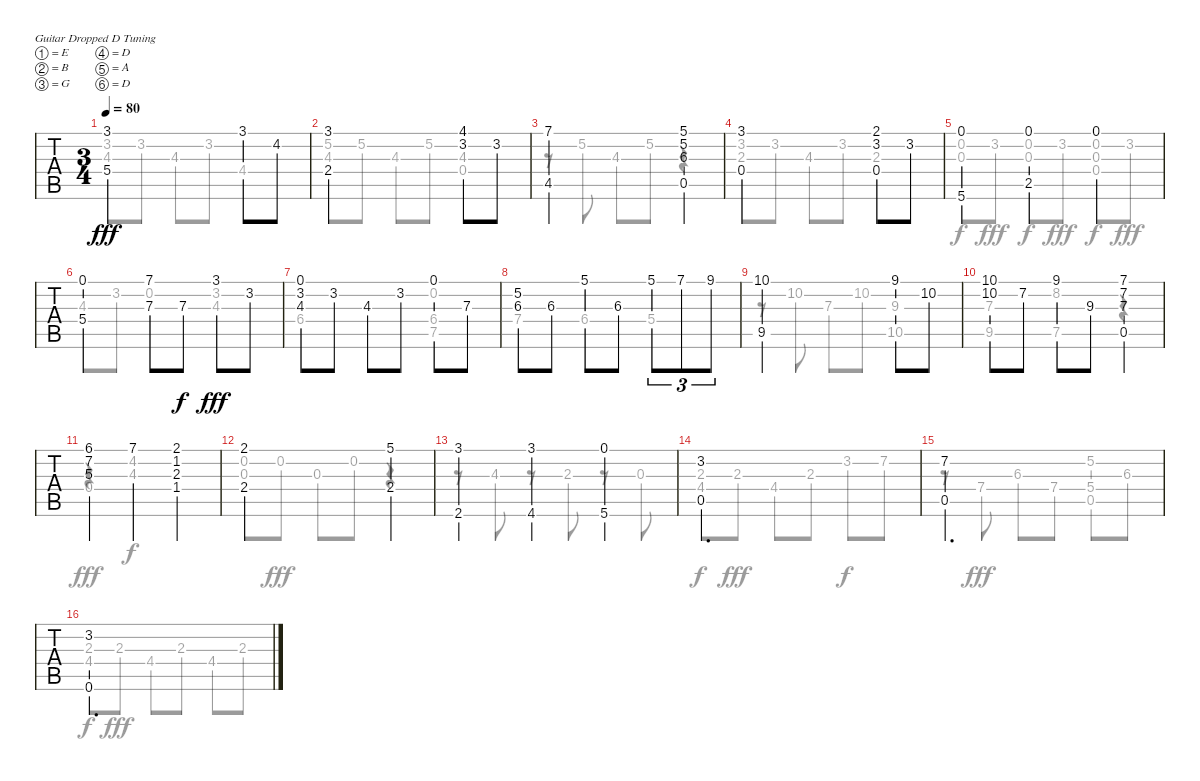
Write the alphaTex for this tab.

\bracketExtendMode groupsimilarinstruments
\singleTrackTrackNamePolicy hidden
\multiTrackTrackNamePolicy hidden
\firstSystemTrackNameOrientation horizontal
\otherSystemsTrackNameOrientation horizontal
\track ("G1 Untitled" "G1 Untitle") {instrument acousticguitarnylon}
\staff {tabs}
\tuning (E4 B3 G3 D3 A2 D2)
\voice
\ts (3 4)
\tempo 80
\clef g2
\ks d
(3.1 5.4).2{dy fff} 3.1.8 4.2.8 |
(3.1 2.4).2 (4.1 3.2).8 3.2.8 |
(7.1 4.5).2 (5.1 5.2 6.3 0.5).4 |
(3.1 0.4).2 (2.1 3.2 0.4).8 3.2.8 |
(0.1 5.6).4 (0.1 2.5).4 0.1.4 |
(0.1 5.4).4 (7.1 7.3).8 7.3.8{dy f} 3.1.8{dy fff} 3.2.8 |
(0.1 3.2 4.3).8 3.2.8 4.3.8 3.2.8 0.1.8 7.3.8 |
(5.2 6.3).8 6.3.8 5.1.8 6.3.8 5.1.8{tu (3 2)} 7.1.8{tu (3 2)} 9.1.8{tu (3 2)} |
(10.1 9.5).2 9.1.8 10.2.8 |
(10.1 10.2).8 7.2.8 9.1.8 9.3.8 (7.1 7.2 7.3 0.5).4 |
(6.1 7.2 5.3).4 7.1.4 (2.1 1.2 2.3 1.4).4 |
(2.1 2.4).2 (5.1 2.4).4 |
(3.1 2.6).4 (3.1 4.6).4 (0.1 5.6).4 |
(3.2 0.5).2{d} |
(7.2 0.5).2{d} |
(3.2 0.6).2{d}
\voice
\clef g2
\ottava regular
\simile none
\ks d
(3.2 4.3).8{dy fff} 3.2.8 4.3.8 3.2.8 4.4.4 |
(5.2 4.3).8 5.2.8 4.3.8 5.2.8 (4.3 0.4).4 |
r.8 5.2.8 4.3.8 5.2.8 r.4 |
(3.2 2.3).8 3.2.8 4.3.8 3.2.8 2.3.4 |
(0.2 0.3).8{dy f} 3.2.8{dy fff} (0.2 0.3).8{dy f} 3.2.8{dy fff} (0.2 0.3 0.4).8{dy f} 3.2.8{dy fff} |
4.3.8 3.2.8 0.2.4 (3.2 4.3).4 |
6.4.2 (0.2 6.4 7.5).4 |
7.4.4 6.4.4 5.4.4 |
r.8 10.2.8 7.3.8 10.2.8 (9.3 10.5).4 |
(7.3 9.5).4 (8.2 7.5).4 r.4 |
r.4 (4.2 4.3).4{dy f} |
(0.2 0.3).8 0.2.8{dy fff} 0.3.8 0.2.8 r.4 |
r.8 4.3.8 r.8 2.3.8 r.8 0.3.8 |
(2.3 4.4).8{dy f} 2.3.8{dy fff} 4.4.8 2.3.8 3.2.8{dy f} 7.2.8 |
r.8 7.4.8{dy fff} 6.3.8 7.4.8 (5.2 5.4 0.5).8 6.3.8 |
(2.3 4.4).8{dy f} 2.3.8{dy fff} 4.4.8 2.3.8 4.4.8 2.3.8
\voice
\clef g2
\ottava regular
\simile none
\ks d
|
|
|
|
|
|
|
|
|
|
0.4.2 |
|
|
|
|
